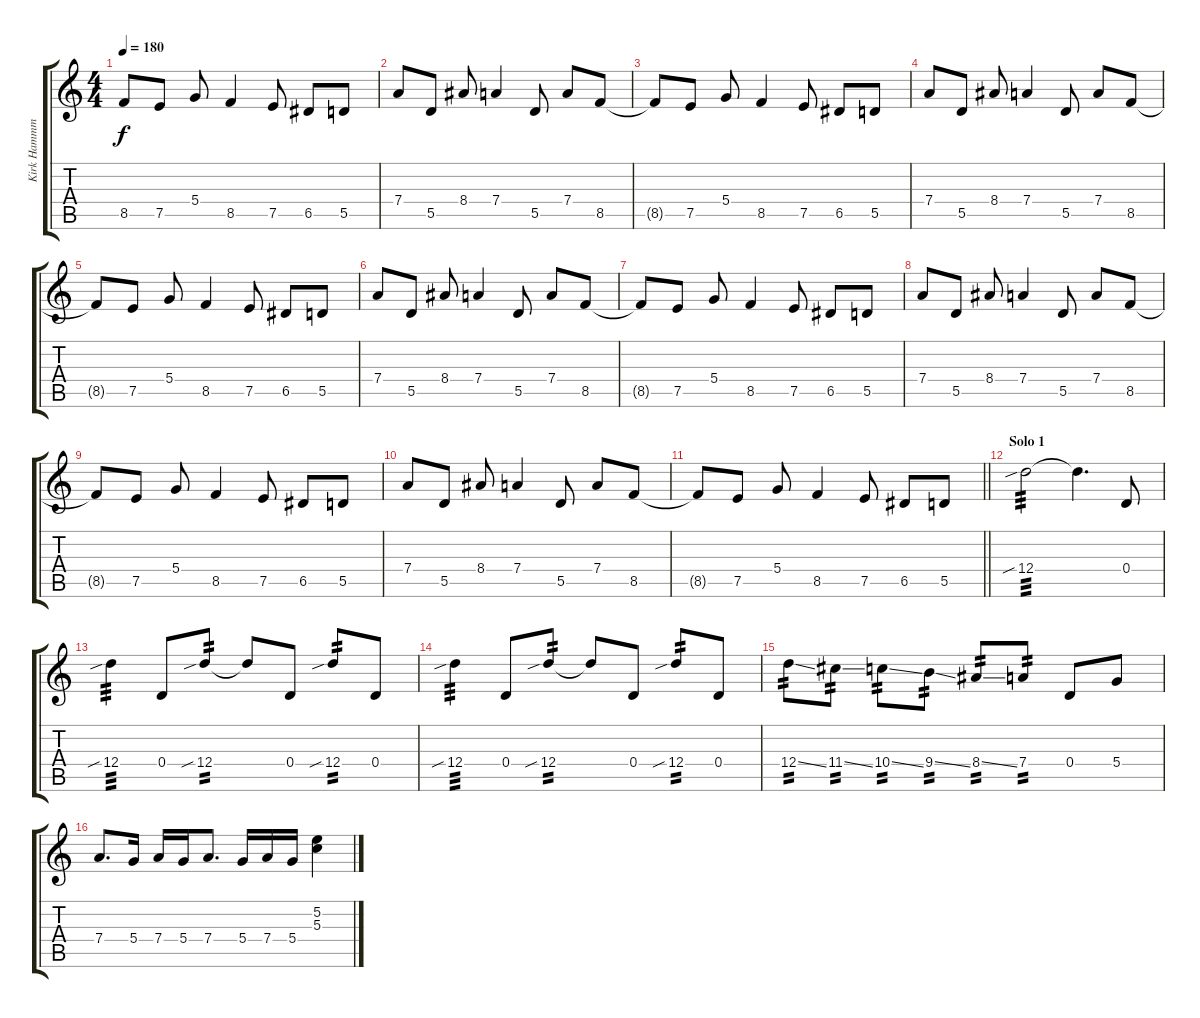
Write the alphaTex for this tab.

\track ("Kirk Hammmett Solos" "Kirk Hammm") {instrument distortionguitar}
\staff {score tabs}
\tuning (E4 B3 G3 D3 A2 D2) {hide}
\ts (4 4)
\tempo 180
\clef g2
\ks c
8.5{t}.8{dy f} 7.5.8 5.4.8 8.5.4 7.5.8 6.5.8 5.5.8 |
7.4.8 5.5.8 8.4.8 7.4.4 5.5.8 7.4.8 8.5.8 |
8.5{t}.8 7.5.8 5.4.8 8.5.4 7.5.8 6.5.8 5.5.8 |
7.4.8 5.5.8 8.4.8 7.4.4 5.5.8 7.4.8 8.5.8 |
8.5{t}.8 7.5.8 5.4.8 8.5.4 7.5.8 6.5.8 5.5.8 |
7.4.8 5.5.8 8.4.8 7.4.4 5.5.8 7.4.8 8.5.8 |
8.5{t}.8 7.5.8 5.4.8 8.5.4 7.5.8 6.5.8 5.5.8 |
7.4.8 5.5.8 8.4.8 7.4.4 5.5.8 7.4.8 8.5.8 |
8.5{t}.8 7.5.8 5.4.8 8.5.4 7.5.8 6.5.8 5.5.8 |
7.4.8 5.5.8 8.4.8 7.4.4 5.5.8 7.4.8 8.5.8 |
\barLineRight lightlight
8.5{t}.8 7.5.8 5.4.8 8.5.4 7.5.8 6.5.8 5.5.8 |
\section ("" "Solo 1")
12.4{sib}.2{tp 3} 12.4{t}.4{d} 0.4.8 |
12.4{sib}.4{tp 3} 0.4.8 12.4{sib}.8{tp 2} 12.4{t}.8 0.4.8 12.4{sib}.8{tp 2} 0.4.8 |
12.4{sib}.4{tp 3} 0.4.8 12.4{sib}.8{tp 2} 12.4{t}.8 0.4.8 12.4{sib}.8{tp 2} 0.4.8 |
12.4{ss}.8{tp 2} 11.4{ss}.8{tp 2} 10.4{ss}.8{tp 2} 9.4{ss}.8{tp 2} 8.4{ss}.8{tp 2} 7.4.8{tp 2} 0.4.8 5.4.8 |
7.4.8{d} 5.4.16 7.4.16 5.4.16 7.4.8{d} 5.4.16 7.4.16 5.4.16 (5.2 5.3).4
